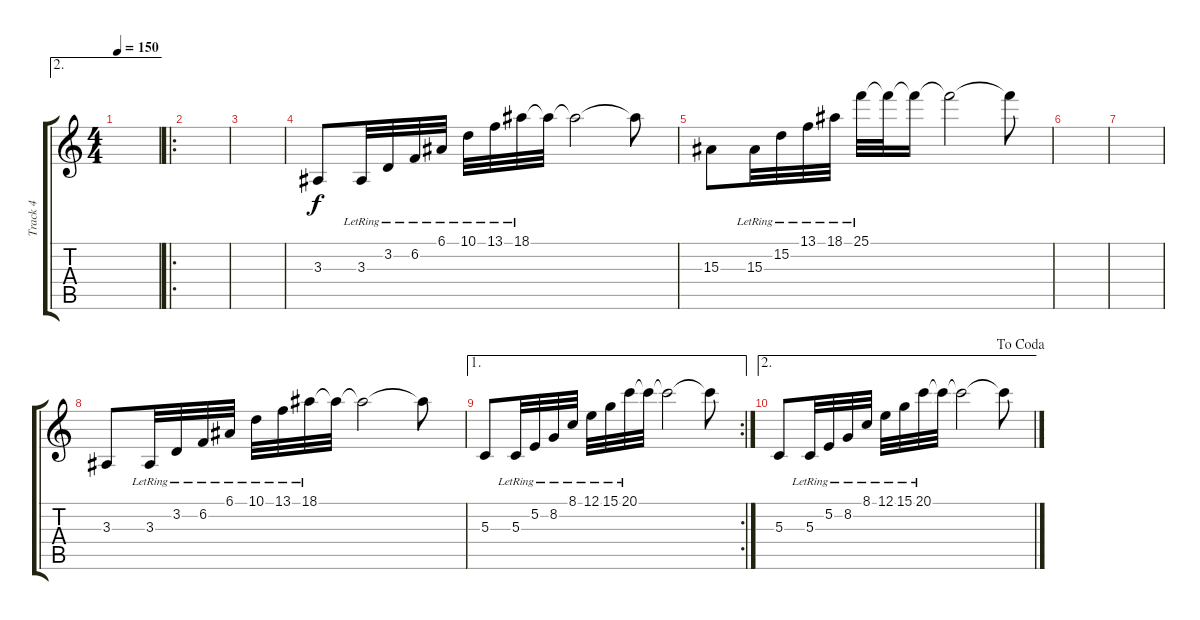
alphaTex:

\track ("Track 4" "Track 4") {instrument orchestralharp}
\staff {score tabs}
\tuning (E4 B3 G3 D3 A2 E2) {hide}
\ae 2
\ts (4 4)
\tempo 150
\clef g2
\ks c
|
\ro
|
|
3.3.8 3.3{lr}.32 3.2{lr}.32 6.2{lr}.32 6.1{lr}.32 10.1{lr}.32 13.1{lr}.32 18.1{lr}.32 18.1{t}.32 18.1{t}.2 18.1{t}.8 |
15.3.8 15.3{lr}.32 15.2{lr}.32 13.1{lr}.32 18.1{lr}.32 25.1{lr}.32 25.1{t}.32 25.1{t}.16 25.1{t}.2 25.1{t}.8 |
|
|
3.3.8 3.3{lr}.32 3.2{lr}.32 6.2{lr}.32 6.1{lr}.32 10.1{lr}.32 13.1{lr}.32 18.1{lr}.32 18.1{t}.32 18.1{t}.2 18.1{t}.8 |
\ae 1
\rc 2
5.3.8 5.3{lr}.32 5.2{lr}.32 8.2{lr}.32 8.1{lr}.32 12.1{lr}.32 15.1{lr}.32 20.1{lr}.32 20.1{t}.32 20.1{t}.2 20.1{t}.8 |
\ae 2
\jump dacoda
5.3.8 5.3{lr}.32 5.2{lr}.32 8.2{lr}.32 8.1{lr}.32 12.1{lr}.32 15.1{lr}.32 20.1{lr}.32 20.1{t}.32 20.1{t}.2 20.1{t}.8
